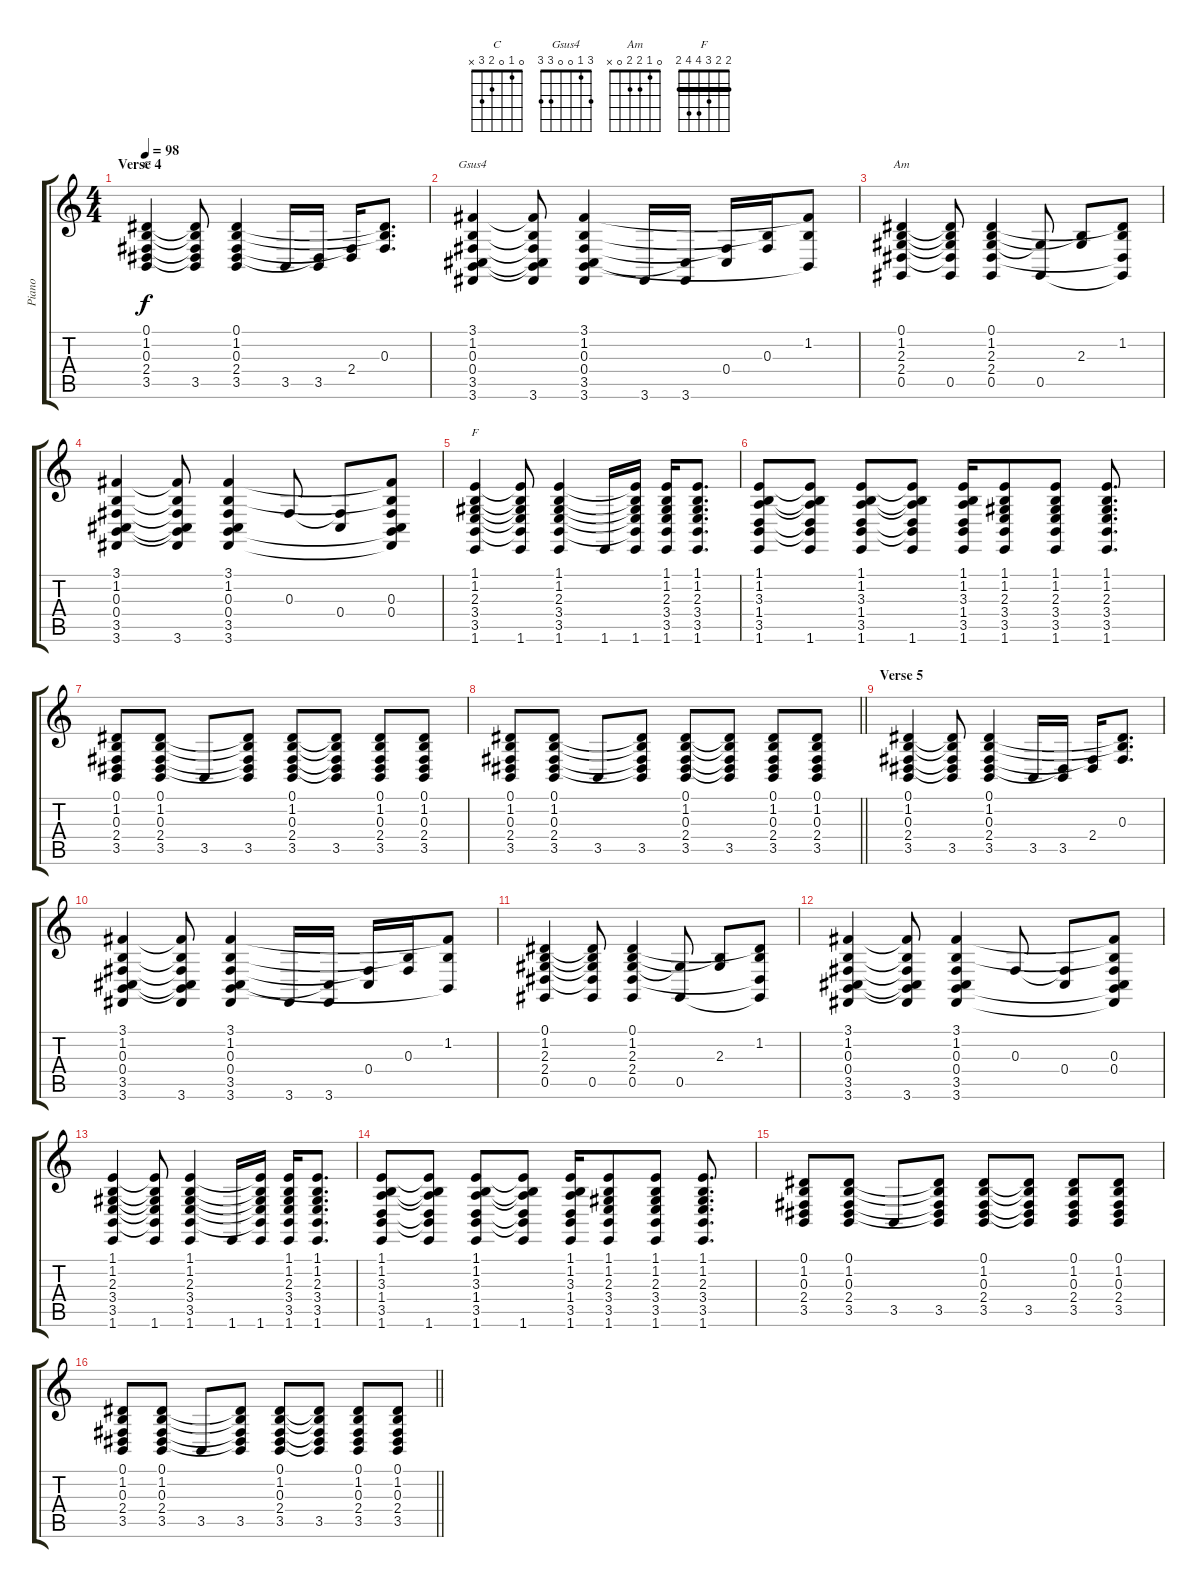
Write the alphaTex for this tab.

\track ("Piano" "Piano") {instrument brightacousticpiano}
\staff {score tabs}
\tuning (Eb4 Bb3 Gb3 Db3 Ab2 Eb2) {hide}
\chord ("C" 0 1 0 2 3 x)
\chord ("Gsus4" 3 1 0 0 3 3)
\chord ("Am" 0 1 2 2 0 x)
\chord ("F" 2 2 3 4 4 2) {barre 2}
\ts (4 4)
\section ("" "Verse 4 ")
\tempo 98
\clef g2
\ks c
(0.1 1.2 0.3 2.4 3.5).4{ch "C" dy f} (0.1{t} 1.2{t} 0.3{t} 2.4{t} 3.5).8 (0.1 1.2 0.3 2.4 3.5).4 3.5.16 (2.4{t} 3.5).16 (0.3{t} 2.4).16 (0.1{t} 1.2{t} 0.3).8{d} |
(3.1 1.2 0.3 0.4 3.5 3.6).4{ch "Gsus4"} (3.1{t} 1.2{t} 0.3{t} 0.4{t} 3.5{t} 3.6).8 (3.1 1.2 0.3 0.4 3.5 3.6).4 3.6.16 (0.4{t} 3.6).16 (0.3{t} 0.4).16 (1.2{t} 0.3).16 (3.1{t} 1.2 3.5{t}).8 |
(0.1 1.2 2.3 2.4 0.5).4{ch "Am"} (0.1{t} 1.2{t} 2.3{t} 2.4{t} 0.5).8 (0.1 1.2 2.3 2.4 0.5).4 (2.3{t} 0.5).8 (1.2{t} 2.3).8 (0.1{t} 1.2 2.4{t} 0.5{t}).8 |
(3.1 1.2 0.3 0.4 3.5 3.6).4 (3.1{t} 1.2{t} 0.3{t} 0.4{t} 3.5{t} 3.6).8 (3.1 1.2 0.3 0.4 3.5 3.6).4 0.3.8 (0.3{t} 0.4).8 (3.1{t} 1.2{t} 0.3 0.4 3.5{t} 3.6{t}).8 |
(1.1 1.2 2.3 3.4 3.5 1.6).4{ch "F"} (1.1{t} 1.2{t} 2.3{t} 3.4{t} 3.5{t} 1.6).8 (1.1 1.2 2.3 3.4 3.5 1.6).4 1.6.16 (1.1{t} 1.2{t} 2.3{t} 3.4{t} 3.5{t} 1.6).16 (1.1 1.2 2.3 3.4 3.5 1.6).16 (1.1 1.2 2.3 3.4 3.5 1.6).8{d} |
(1.1 1.2 3.3 1.4 3.5 1.6).8 (1.1{t} 1.2{t} 3.3{t} 1.4{t} 3.5{t} 1.6).8 (1.1 1.2 3.3 1.4 3.5 1.6).8 (1.1{t} 1.2{t} 3.3{t} 1.4{t} 3.5{t} 1.6).8 (1.1 1.2 3.3 1.4 3.5 1.6).16 (1.1 1.2 2.3 3.4 3.5 1.6).8 (1.1 1.2 2.3 3.4 3.5 1.6).8 (1.1 1.2 2.3 3.4 3.5 1.6).8{d} |
(0.1 1.2 0.3 2.4 3.5).8 (0.1 1.2 0.3 2.4 3.5).8 3.5.8 (0.1{t} 1.2{t} 0.3{t} 2.4{t} 3.5).8 (0.1 1.2 0.3 2.4 3.5).8 (0.1{t} 1.2{t} 0.3{t} 2.4{t} 3.5).8 (0.1 1.2 0.3 2.4 3.5).8 (0.1 1.2 0.3 2.4 3.5).8 |
\barLineRight lightlight
(0.1 1.2 0.3 2.4 3.5).8 (0.1 1.2 0.3 2.4 3.5).8 3.5.8 (0.1{t} 1.2{t} 0.3{t} 2.4{t} 3.5).8 (0.1 1.2 0.3 2.4 3.5).8 (0.1{t} 1.2{t} 0.3{t} 2.4{t} 3.5).8 (0.1 1.2 0.3 2.4 3.5).8 (0.1 1.2 0.3 2.4 3.5).8 |
\section ("" "Verse 5")
(0.1 1.2 0.3 2.4 3.5).4 (0.1{t} 1.2{t} 0.3{t} 2.4{t} 3.5).8 (0.1 1.2 0.3 2.4 3.5).4 3.5.16 (2.4{t} 3.5).16 (0.3{t} 2.4).16 (0.1{t} 1.2{t} 0.3).8{d} |
(3.1 1.2 0.3 0.4 3.5 3.6).4 (3.1{t} 1.2{t} 0.3{t} 0.4{t} 3.5{t} 3.6).8 (3.1 1.2 0.3 0.4 3.5 3.6).4 3.6.16 (0.4{t} 3.6).16 (0.3{t} 0.4).16 (1.2{t} 0.3).16 (3.1{t} 1.2 3.5{t}).8 |
(0.1 1.2 2.3 2.4 0.5).4 (0.1{t} 1.2{t} 2.3{t} 2.4{t} 0.5).8 (0.1 1.2 2.3 2.4 0.5).4 (2.3{t} 0.5).8 (1.2{t} 2.3).8 (0.1{t} 1.2 2.4{t} 0.5{t}).8 |
(3.1 1.2 0.3 0.4 3.5 3.6).4 (3.1{t} 1.2{t} 0.3{t} 0.4{t} 3.5{t} 3.6).8 (3.1 1.2 0.3 0.4 3.5 3.6).4 0.3.8 (0.3{t} 0.4).8 (3.1{t} 1.2{t} 0.3 0.4 3.5{t} 3.6{t}).8 |
(1.1 1.2 2.3 3.4 3.5 1.6).4 (1.1{t} 1.2{t} 2.3{t} 3.4{t} 3.5{t} 1.6).8 (1.1 1.2 2.3 3.4 3.5 1.6).4 1.6.16 (1.1{t} 1.2{t} 2.3{t} 3.4{t} 3.5{t} 1.6).16 (1.1 1.2 2.3 3.4 3.5 1.6).16 (1.1 1.2 2.3 3.4 3.5 1.6).8{d} |
(1.1 1.2 3.3 1.4 3.5 1.6).8 (1.1{t} 1.2{t} 3.3{t} 1.4{t} 3.5{t} 1.6).8 (1.1 1.2 3.3 1.4 3.5 1.6).8 (1.1{t} 1.2{t} 3.3{t} 1.4{t} 3.5{t} 1.6).8 (1.1 1.2 3.3 1.4 3.5 1.6).16 (1.1 1.2 2.3 3.4 3.5 1.6).8 (1.1 1.2 2.3 3.4 3.5 1.6).8 (1.1 1.2 2.3 3.4 3.5 1.6).8{d} |
(0.1 1.2 0.3 2.4 3.5).8 (0.1 1.2 0.3 2.4 3.5).8 3.5.8 (0.1{t} 1.2{t} 0.3{t} 2.4{t} 3.5).8 (0.1 1.2 0.3 2.4 3.5).8 (0.1{t} 1.2{t} 0.3{t} 2.4{t} 3.5).8 (0.1 1.2 0.3 2.4 3.5).8 (0.1 1.2 0.3 2.4 3.5).8 |
\barLineRight lightlight
(0.1 1.2 0.3 2.4 3.5).8 (0.1 1.2 0.3 2.4 3.5).8 3.5.8 (0.1{t} 1.2{t} 0.3{t} 2.4{t} 3.5).8 (0.1 1.2 0.3 2.4 3.5).8 (0.1{t} 1.2{t} 0.3{t} 2.4{t} 3.5).8 (0.1 1.2 0.3 2.4 3.5).8 (0.1 1.2 0.3 2.4 3.5).8
